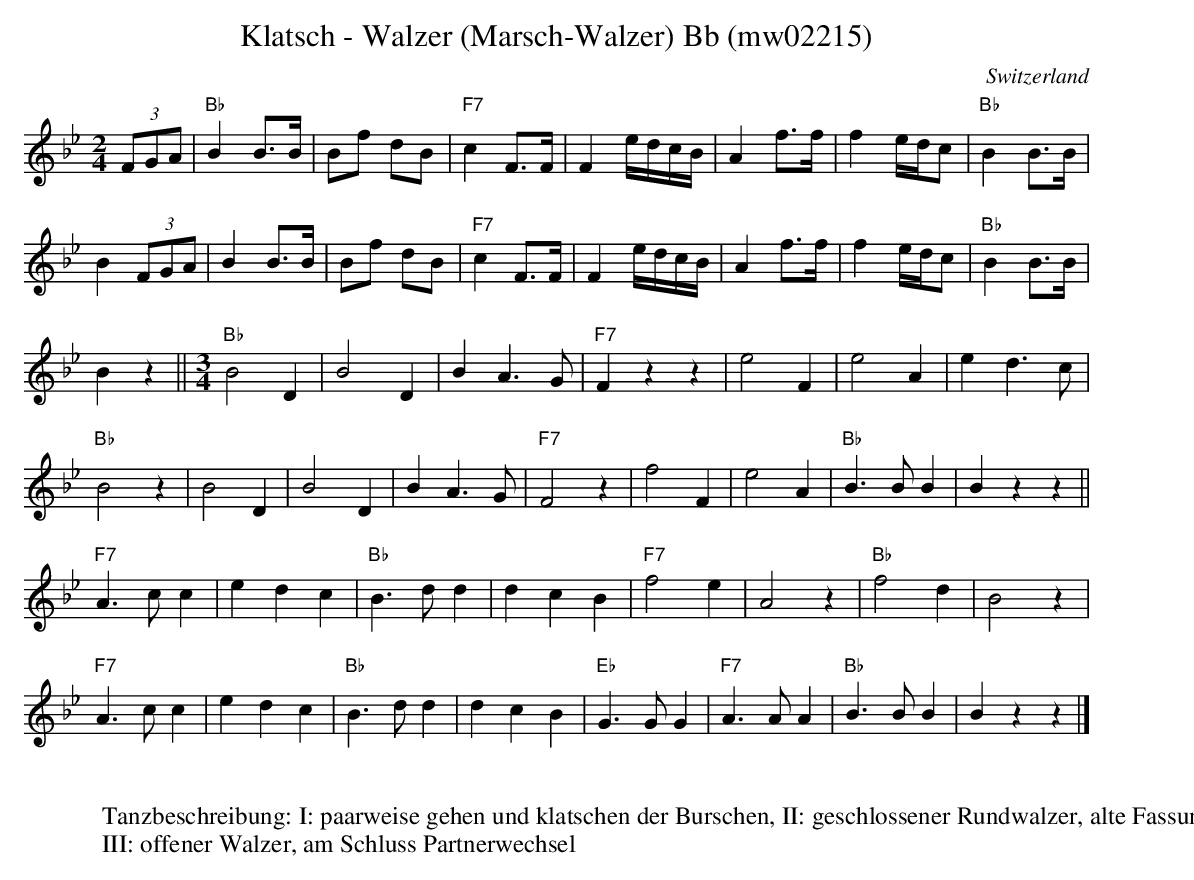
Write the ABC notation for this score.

X:1
T:Klatsch - Walzer (Marsch-Walzer) Bb (mw02215)
O:Switzerland
M:2/4
L:1/8
K:Bb major
(3FGA | "Bb"B2 B>B | Bf dB | "F7"c2 F>F | F2 e/d/c/B/ | A2 f>f | f2 e/d/c | "Bb"B2 B>B |
B2 (3FGA | B2 B>B | Bf dB | "F7"c2 F>F | F2 e/d/c/B/ | A2 f>f | f2 e/d/c | "Bb"B2 B>B |
B2z2 || [M:3/4] [L:1/4] "Bb"B2D | B2D | BA>G | "F7"Fzz | e2F | e2A | ed>c |
"Bb"B2z | B2D | B2D | BA>G | "F7"F2z | f2F | e2A | "Bb"B>BB | Bzz ||
"F7"A>cc | edc | "Bb"B>dd | dcB | "F7"f2e | A2z | "Bb"f2d | B2z |
"F7"A>cc | edc | "Bb"B>dd | dcB | "Eb"G>GG | "F7"A>AA | "Bb"B>BB | Bzz |]
W:
W:Tanzbeschreibung: I: paarweise gehen und klatschen der Burschen, II: geschlossener Rundwalzer, alte Fassung
W:III: offener Walzer, am Schluss Partnerwechsel
